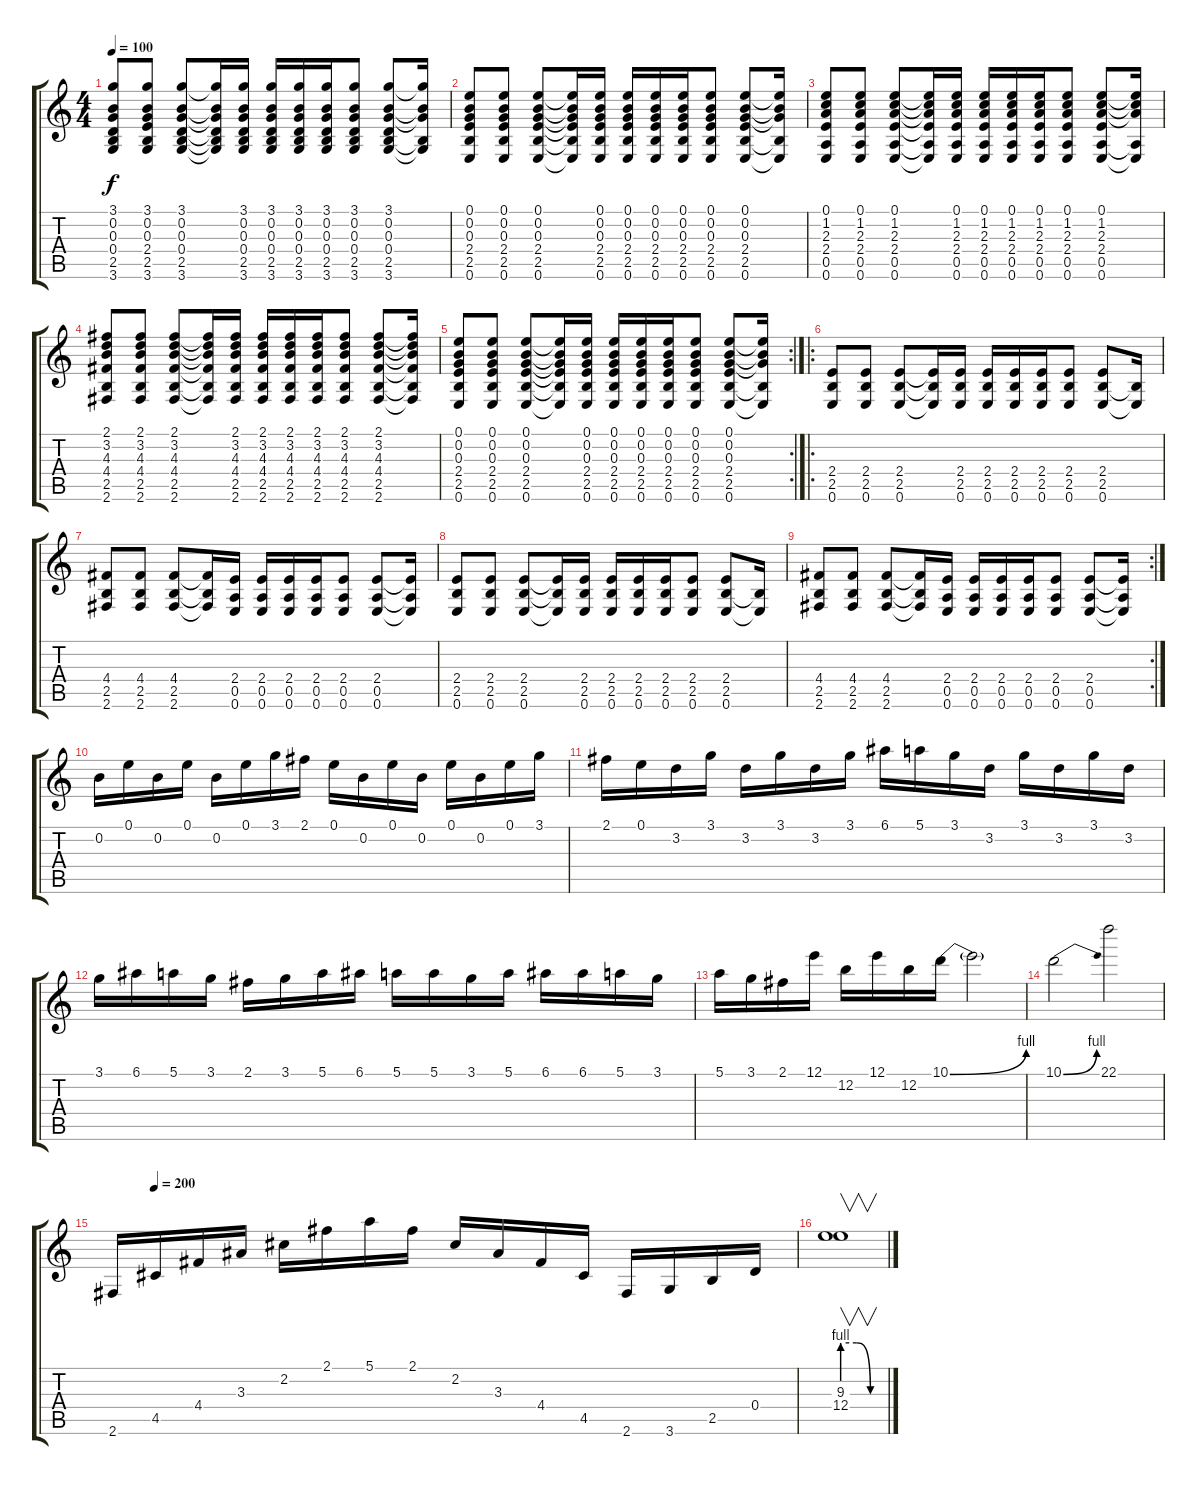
\track "" {instrument acousticguitarnylon}
\staff {score tabs}
\tuning (E4 B3 G3 D3 A2 E2) {hide}
\ts (4 4)
\tempo 100
\clef g2
\ks c
(3.1 0.2 0.3 0.4 2.5 3.6).8{dy f} (3.1 0.2 0.3 2.4 2.5 3.6).8 (3.1 0.2 0.3 0.4 2.5 3.6).8 (3.1{t} 0.2{t} 0.3{t} 0.4{t} 2.5{t} 3.6{t}).16 (3.1 0.2 0.3 0.4 2.5 3.6).16 (3.1 0.2 0.3 0.4 2.5 3.6).16 (3.1 0.2 0.3 0.4 2.5 3.6).16 (3.1 0.2 0.3 0.4 2.5 3.6).16 (3.1 0.2 0.3 0.4 2.5 3.6).8 (3.1 0.2 0.3 0.4 2.5 3.6).8 (3.1{t} 0.2{t} 0.3{t} 2.5{t} 3.6{t}).16 |
(0.1 0.2 0.3 2.4 2.5 0.6).8 (0.1 0.2 0.3 2.4 2.5 0.6).8 (0.1 0.2 0.3 2.4 2.5 0.6).8 (0.1{t} 0.2{t} 0.3{t} 2.4{t} 2.5{t} 0.6{t}).16 (0.1 0.2 0.3 2.4 2.5 0.6).16 (0.1 0.2 0.3 2.4 2.5 0.6).16 (0.1 0.2 0.3 2.4 2.5 0.6).16 (0.1 0.2 0.3 2.4 2.5 0.6).16 (0.1 0.2 0.3 2.4 2.5 0.6).8 (0.1 0.2 0.3 2.4 2.5 0.6).8 (0.1{t} 0.2{t} 0.3{t} 2.5{t} 0.6{t}).16 |
(0.1 1.2 2.3 2.4 0.5 0.6).8 (0.1 1.2 2.3 2.4 0.5 0.6).8 (0.1 1.2 2.3 2.4 0.5 0.6).8 (0.1{t} 1.2{t} 2.3{t} 2.4{t} 0.5{t} 0.6{t}).16 (0.1 1.2 2.3 2.4 0.5 0.6).16 (0.1 1.2 2.3 2.4 0.5 0.6).16 (0.1 1.2 2.3 2.4 0.5 0.6).16 (0.1 1.2 2.3 2.4 0.5 0.6).16 (0.1 1.2 2.3 2.4 0.5 0.6).8 (0.1 1.2 2.3 2.4 0.5 0.6).8 (0.1{t} 1.2{t} 2.3{t} 0.5{t} 0.6{t}).16 |
(2.1 3.2 4.3 4.4 2.5 2.6).8 (2.1 3.2 4.3 4.4 2.5 2.6).8 (2.1 3.2 4.3 4.4 2.5 2.6).8 (2.1{t} 3.2{t} 4.3{t} 4.4{t} 2.5{t} 2.6{t}).16 (2.1 3.2 4.3 4.4 2.5 2.6).16 (2.1 3.2 4.3 4.4 2.5 2.6).16 (2.1 3.2 4.3 4.4 2.5 2.6).16 (2.1 3.2 4.3 4.4 2.5 2.6).16 (2.1 3.2 4.3 4.4 2.5 2.6).8 (2.1 3.2 4.3 4.4 2.5 2.6).8 (2.1{t} 3.2{t} 4.3{t} 4.4{t} 2.5{t} 2.6{t}).16 |
\rc 2
(0.1 0.2 0.3 2.4 2.5 0.6).8 (0.1 0.2 0.3 2.4 2.5 0.6).8 (0.1 0.2 0.3 2.4 2.5 0.6).8 (0.1{t} 0.2{t} 0.3{t} 2.4{t} 2.5{t} 0.6{t}).16 (0.1 0.2 0.3 2.4 2.5 0.6).16 (0.1 0.2 0.3 2.4 2.5 0.6).16 (0.1 0.2 0.3 2.4 2.5 0.6).16 (0.1 0.2 0.3 2.4 2.5 0.6).16 (0.1 0.2 0.3 2.4 2.5 0.6).8 (0.1 0.2 0.3 2.4 2.5 0.6).8 (0.1{t} 0.2{t} 0.3{t} 2.5{t} 0.6{t}).16 |
\ro
(2.4 2.5 0.6).8 (2.4 2.5 0.6).8 (2.4 2.5 0.6).8 (2.4{t} 2.5{t} 0.6{t}).16 (2.4 2.5 0.6).16 (2.4 2.5 0.6).16 (2.4 2.5 0.6).16 (2.4 2.5 0.6).16 (2.4 2.5 0.6).8 (2.4 2.5 0.6).8 (2.5{t} 0.6{t}).16 |
(4.4 2.5 2.6).8 (4.4 2.5 2.6).8 (4.4 2.5 2.6).8 (4.4{t} 2.5{t} 2.6{t}).16 (2.4 0.5 0.6).16 (2.4 0.5 0.6).16 (2.4 0.5 0.6).16 (2.4 0.5 0.6).16 (2.4 0.5 0.6).8 (2.4 0.5 0.6).8 (2.4{t} 0.5{t} 0.6{t}).16 |
(2.4 2.5 0.6).8 (2.4 2.5 0.6).8 (2.4 2.5 0.6).8 (2.4{t} 2.5{t} 0.6{t}).16 (2.4 2.5 0.6).16 (2.4 2.5 0.6).16 (2.4 2.5 0.6).16 (2.4 2.5 0.6).16 (2.4 2.5 0.6).8 (2.4 2.5 0.6).8 (2.5{t} 0.6{t}).16 |
\rc 2
(4.4 2.5 2.6).8 (4.4 2.5 2.6).8 (4.4 2.5 2.6).8 (4.4{t} 2.5{t} 2.6{t}).16 (2.4 0.5 0.6).16 (2.4 0.5 0.6).16 (2.4 0.5 0.6).16 (2.4 0.5 0.6).16 (2.4 0.5 0.6).8 (2.4 0.5 0.6).8 (2.4{t} 0.5{t} 0.6{t}).16 |
0.2.16{instrument distortionguitar} 0.1.16 0.2.16 0.1.16 0.2.16 0.1.16 3.1.16 2.1.16 0.1.16 0.2.16 0.1.16 0.2.16 0.1.16 0.2.16 0.1.16 3.1.16 |
2.1.16 0.1.16 3.2.16 3.1.16 3.2.16 3.1.16 3.2.16 3.1.16 6.1.16 5.1.16 3.1.16 3.2.16 3.1.16 3.2.16 3.1.16 3.2.16 |
3.1.16 6.1.16 5.1.16 3.1.16 2.1.16 3.1.16 5.1.16 6.1.16 5.1.16 5.1.16 3.1.16 5.1.16 6.1.16 6.1.16 5.1.16 3.1.16 |
5.1.16 3.1.16 2.1.16 12.1.16 12.2.16 12.1.16 12.2.16 10.1{be (bend 0 0 60 4)}.16 10.1{t}.2 |
10.1{be (bend 0 0 60 4)}.2 22.1.2 |
\tempo (200 0.0625)
2.6.16 4.5.16 4.4.16 3.3.16 2.2.16 2.1.16 5.1.16 2.1.16 2.2.16 3.3.16 4.4.16 4.5.16 2.6.16 3.6.16 2.5.16 0.4.16 |
(9.3 12.4{be (custom 0 4 20 4 40 0 60 0)}).1{v}
